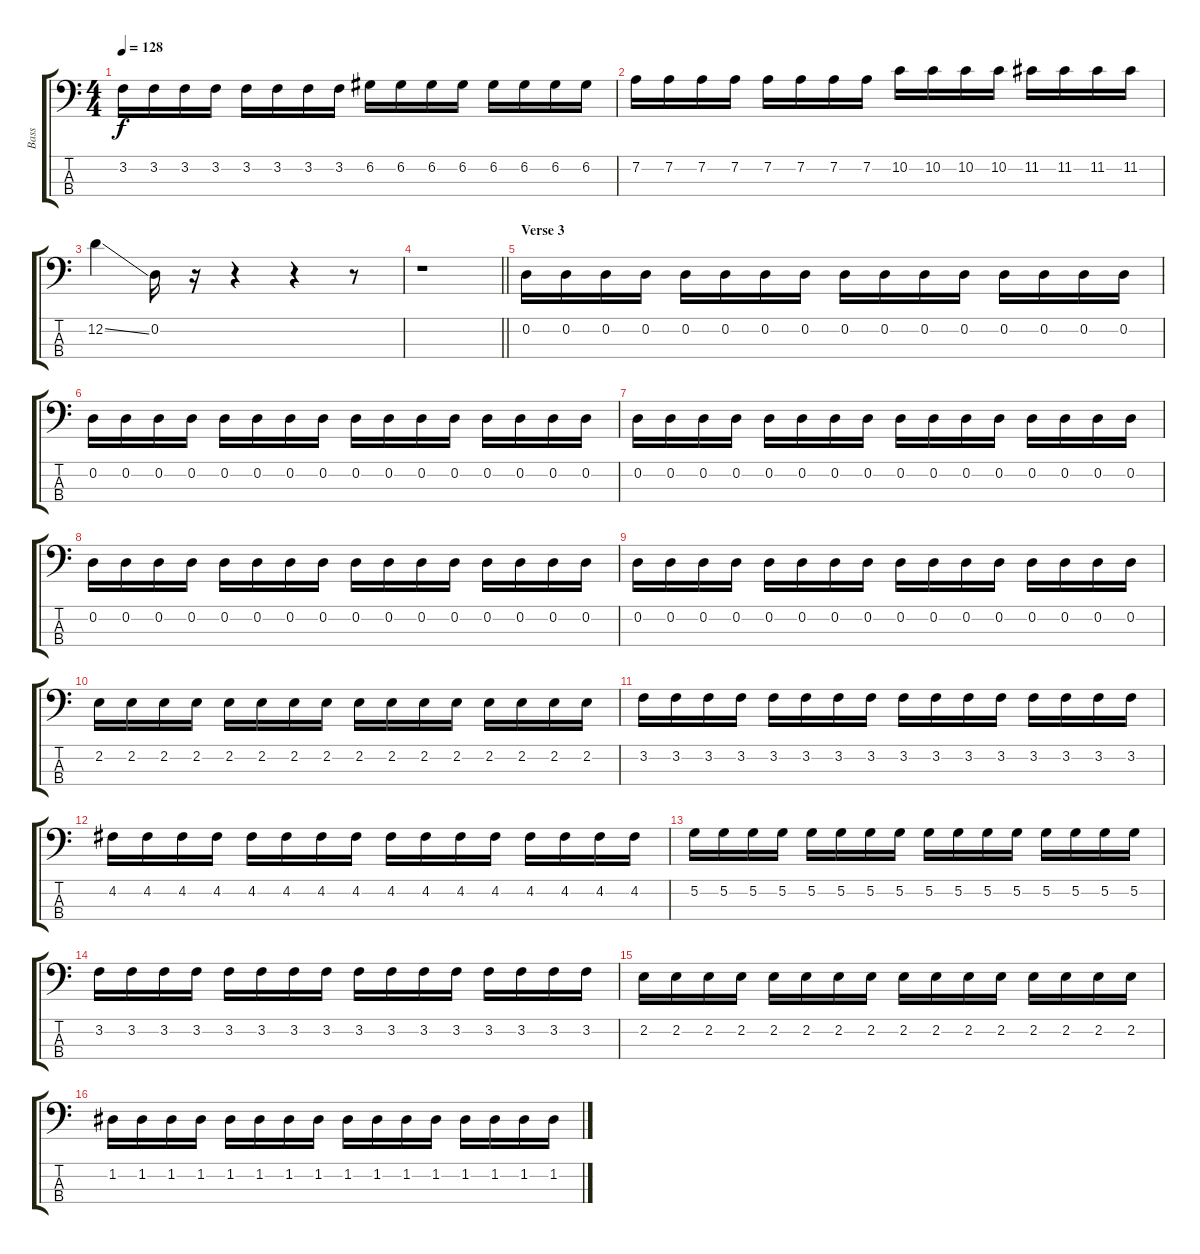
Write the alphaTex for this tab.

\track ("Bass" "Bass") {instrument electricbassfinger}
\staff {score tabs}
\tuning (G2 D2 A1 D1) {hide}
\ts (4 4)
\tempo 128
\clef f4
\ks c
3.2.16{dy f} 3.2.16 3.2.16 3.2.16 3.2.16 3.2.16 3.2.16 3.2.16 6.2.16 6.2.16 6.2.16 6.2.16 6.2.16 6.2.16 6.2.16 6.2.16 |
7.2.16 7.2.16 7.2.16 7.2.16 7.2.16 7.2.16 7.2.16 7.2.16 10.2.16 10.2.16 10.2.16 10.2.16 11.2.16 11.2.16 11.2.16 11.2.16 |
12.2{ss}.4 0.2.16 r.16 r.4 r.4 r.8 |
\barLineRight lightlight
r.1 |
\section ("" "Verse 3")
0.2.16 0.2.16 0.2.16 0.2.16 0.2.16 0.2.16 0.2.16 0.2.16 0.2.16 0.2.16 0.2.16 0.2.16 0.2.16 0.2.16 0.2.16 0.2.16 |
0.2.16 0.2.16 0.2.16 0.2.16 0.2.16 0.2.16 0.2.16 0.2.16 0.2.16 0.2.16 0.2.16 0.2.16 0.2.16 0.2.16 0.2.16 0.2.16 |
0.2.16 0.2.16 0.2.16 0.2.16 0.2.16 0.2.16 0.2.16 0.2.16 0.2.16 0.2.16 0.2.16 0.2.16 0.2.16 0.2.16 0.2.16 0.2.16 |
0.2.16 0.2.16 0.2.16 0.2.16 0.2.16 0.2.16 0.2.16 0.2.16 0.2.16 0.2.16 0.2.16 0.2.16 0.2.16 0.2.16 0.2.16 0.2.16 |
0.2.16 0.2.16 0.2.16 0.2.16 0.2.16 0.2.16 0.2.16 0.2.16 0.2.16 0.2.16 0.2.16 0.2.16 0.2.16 0.2.16 0.2.16 0.2.16 |
2.2.16 2.2.16 2.2.16 2.2.16 2.2.16 2.2.16 2.2.16 2.2.16 2.2.16 2.2.16 2.2.16 2.2.16 2.2.16 2.2.16 2.2.16 2.2.16 |
3.2.16 3.2.16 3.2.16 3.2.16 3.2.16 3.2.16 3.2.16 3.2.16 3.2.16 3.2.16 3.2.16 3.2.16 3.2.16 3.2.16 3.2.16 3.2.16 |
4.2.16 4.2.16 4.2.16 4.2.16 4.2.16 4.2.16 4.2.16 4.2.16 4.2.16 4.2.16 4.2.16 4.2.16 4.2.16 4.2.16 4.2.16 4.2.16 |
5.2.16 5.2.16 5.2.16 5.2.16 5.2.16 5.2.16 5.2.16 5.2.16 5.2.16 5.2.16 5.2.16 5.2.16 5.2.16 5.2.16 5.2.16 5.2.16 |
3.2.16 3.2.16 3.2.16 3.2.16 3.2.16 3.2.16 3.2.16 3.2.16 3.2.16 3.2.16 3.2.16 3.2.16 3.2.16 3.2.16 3.2.16 3.2.16 |
2.2.16 2.2.16 2.2.16 2.2.16 2.2.16 2.2.16 2.2.16 2.2.16 2.2.16 2.2.16 2.2.16 2.2.16 2.2.16 2.2.16 2.2.16 2.2.16 |
1.2.16 1.2.16 1.2.16 1.2.16 1.2.16 1.2.16 1.2.16 1.2.16 1.2.16 1.2.16 1.2.16 1.2.16 1.2.16 1.2.16 1.2.16 1.2{ss}.16
